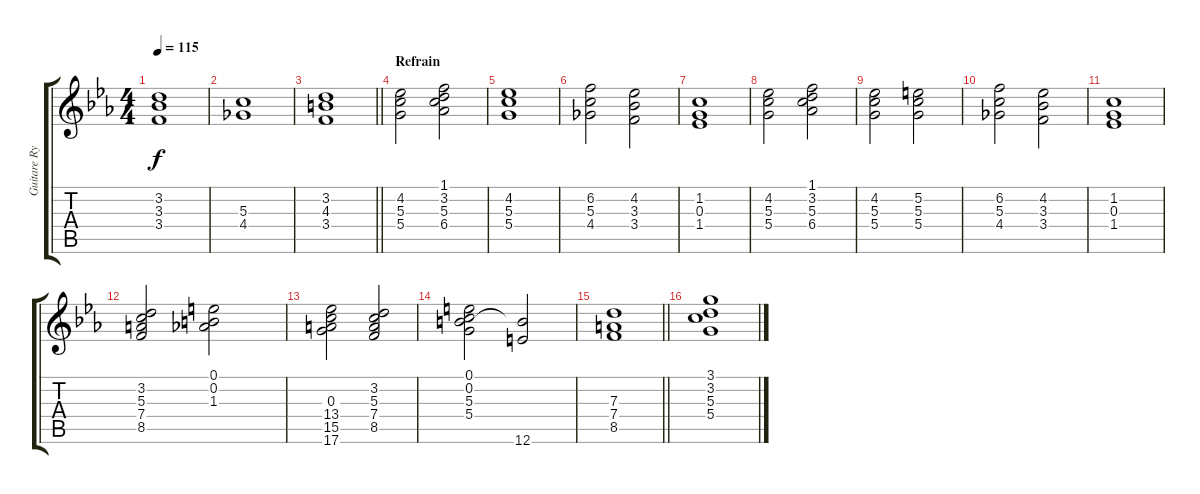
\track ("Guitare Rythmique" "Guitare Ry") {instrument electricguitarclean}
\staff {score tabs}
\tuning (E4 B3 G3 D3 A2 E2) {hide}
\ts (4 4)
\tempo 115
\clef g2
\ks eb
(3.2 3.3 3.4).1{dy f} |
(5.3 4.4).1 |
\barLineRight lightlight
(3.2 4.3 3.4).1 |
\section ("" "Refrain")
(4.2 5.3 5.4).2 (1.1 3.2 5.3 6.4).2 |
(4.2 5.3 5.4).1 |
(6.2 5.3 4.4).2 (4.2 3.3 3.4).2 |
(1.2 0.3 1.4).1 |
(4.2 5.3 5.4).2 (1.1 3.2 5.3 6.4).2 |
(4.2 5.3 5.4).2 (5.2 5.3 5.4).2 |
(6.2 5.3 4.4).2 (4.2 3.3 3.4).2 |
(1.2 0.3 1.4).1 |
(3.2 5.3 7.4 8.5).2 (0.1 0.2 1.3).2 |
(0.3 13.4 15.5 17.6).2 (3.2 5.3 7.4 8.5).2 |
(0.1 0.2 5.3 5.4).2 (0.2{t} 12.6).2 |
\barLineRight lightlight
(7.3 7.4 8.5).1 |
(3.1 3.2 5.3 5.4).1
